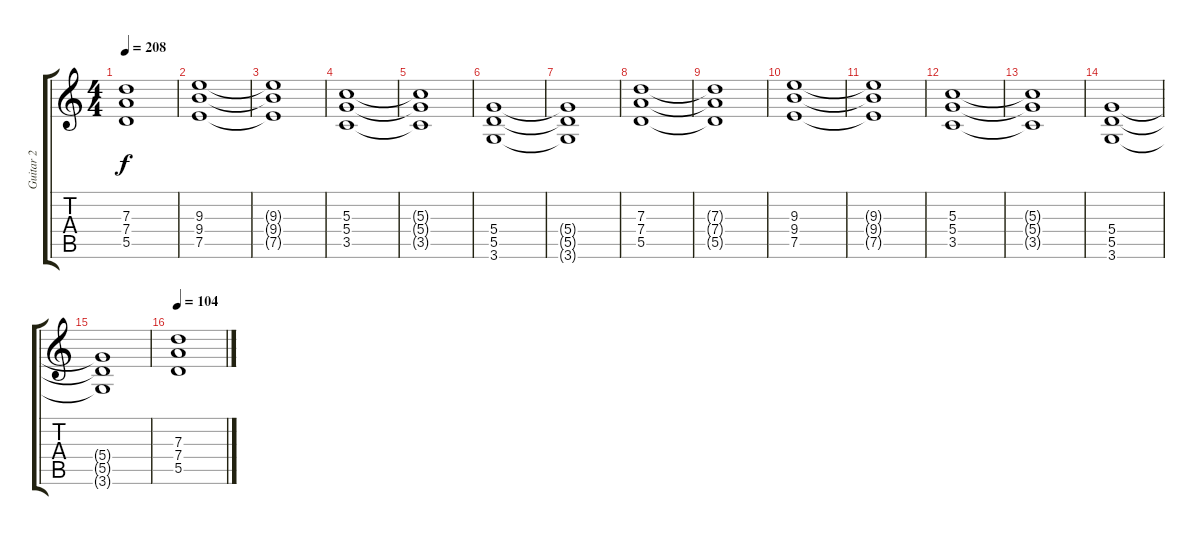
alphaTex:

\track ("Guitar 2" "Guitar 2") {instrument overdrivenguitar}
\staff {score tabs}
\tuning (E4 B3 G3 D3 A2 E2) {hide}
\ts (4 4)
\tempo 208
\clef g2
\ks c
(7.3{t} 7.4{t} 5.5{t}).1{dy f} |
(9.3 9.4 7.5).1 |
(9.3{t} 9.4{t} 7.5{t}).1 |
(5.3 5.4 3.5).1 |
(5.3{t} 5.4{t} 3.5{t}).1 |
(5.4 5.5 3.6).1 |
(5.4{t} 5.5{t} 3.6{t}).1 |
(7.3 7.4 5.5).1 |
(7.3{t} 7.4{t} 5.5{t}).1 |
(9.3 9.4 7.5).1 |
(9.3{t} 9.4{t} 7.5{t}).1 |
(5.3 5.4 3.5).1 |
(5.3{t} 5.4{t} 3.5{t}).1 |
(5.4 5.5 3.6).1 |
(5.4{t} 5.5{t} 3.6{t}).1 |
\tempo 104
(7.3 7.4 5.5).1
